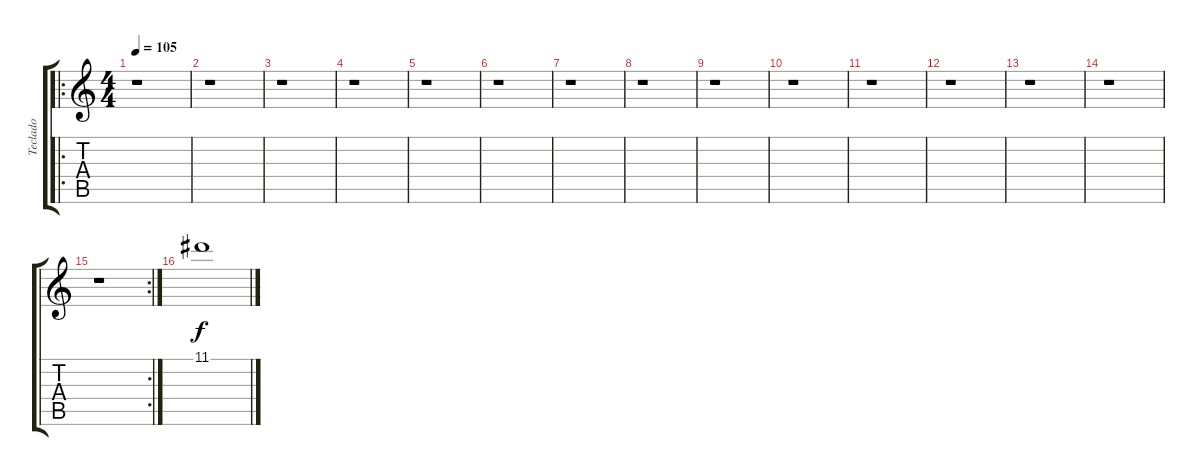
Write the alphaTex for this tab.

\track ("Teclado" "Teclado") {instrument contrabass}
\staff {score tabs}
\tuning (E4 B3 G3 D3 A2 E2) {hide}
\ro
\ts (4 4)
\tempo 105
\clef g2
\ks c
r.1{dy f instrument contrabass} |
r.1 |
r.1 |
r.1 |
r.1 |
r.1 |
r.1 |
r.1 |
r.1 |
r.1 |
r.1 |
r.1 |
r.1 |
r.1 |
\rc 2
r.1 |
11.1.1
